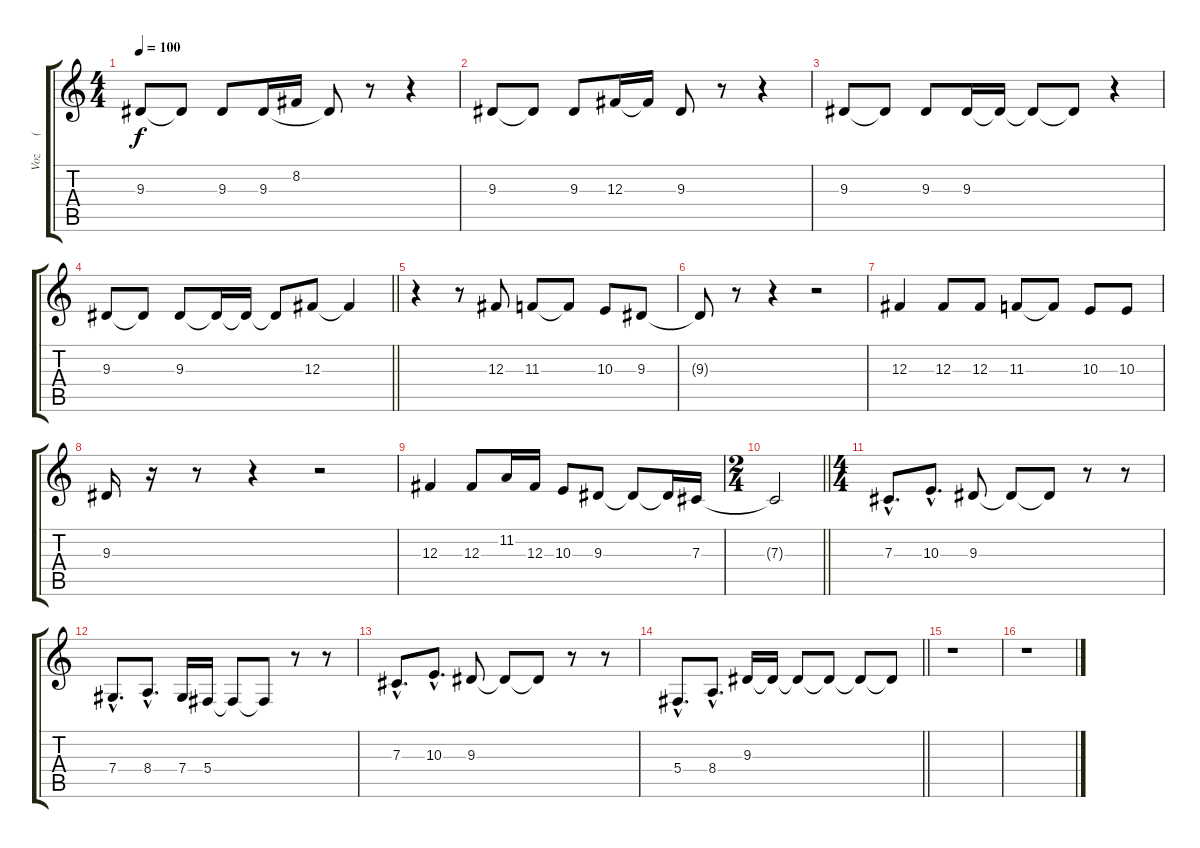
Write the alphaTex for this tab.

\track ("Voz      (Rodrigo)" "Voz      (") {instrument choiraahs}
\staff {score tabs}
\tuning (Eb4 Bb3 Gb3 Db3 Ab2 Eb2) {hide}
\ts (4 4)
\tempo 100
\clef g2
\ks c
9.3.8{dy f} 9.3{t}.8 9.3.8 9.3.16 8.2.16 9.3{t}.8 r.8 r.4 |
9.3.8 9.3{t}.8 9.3.8 12.3.16 12.3{t}.16 9.3.8 r.8 r.4 |
9.3.8 9.3{t}.8 9.3.8 9.3.16 9.3{t}.16 9.3{t}.8 9.3{t}.8 r.4 |
\barLineRight lightlight
9.3.8 9.3{t}.8 9.3.8 9.3{t}.16 9.3{t}.16 9.3{t}.8 12.3.8 12.3{t}.4 |
r.4 r.8 12.3.8 11.3.8 11.3{t}.8 10.3.8 9.3.8 |
9.3{t}.8 r.8 r.4 r.2 |
12.3.4 12.3.8 12.3.8 11.3.8 11.3{t}.8 10.3.8 10.3.8 |
9.3.16 r.16 r.8 r.4 r.2 |
12.3.4 12.3.8 11.2.16 12.3.16 10.3.8 9.3.8 9.3{t}.8 9.3{t}.16 7.3.16 |
\ts (2 4)
\barLineRight lightlight
7.3{t}.2 |
\ts (4 4)
7.3{hac}.8{d} 10.3{hac}.8{d} 9.3.8 9.3{t}.8 9.3{t}.8 r.8 r.8 |
7.4{hac}.8{d} 8.4{hac}.8{d} 7.4.16 5.4.16 5.4{t}.8 5.4{t}.8 r.8 r.8 |
7.3{hac}.8{d} 10.3{hac}.8{d} 9.3.8 9.3{t}.8 9.3{t}.8 r.8 r.8 |
\barLineRight lightlight
5.4{hac}.8{d} 8.4{hac}.8{d} 9.3.16 9.3{t}.16 9.3{t}.8 9.3{t}.8 9.3{t}.8 9.3{t}.8 |
r.1 |
r.1
